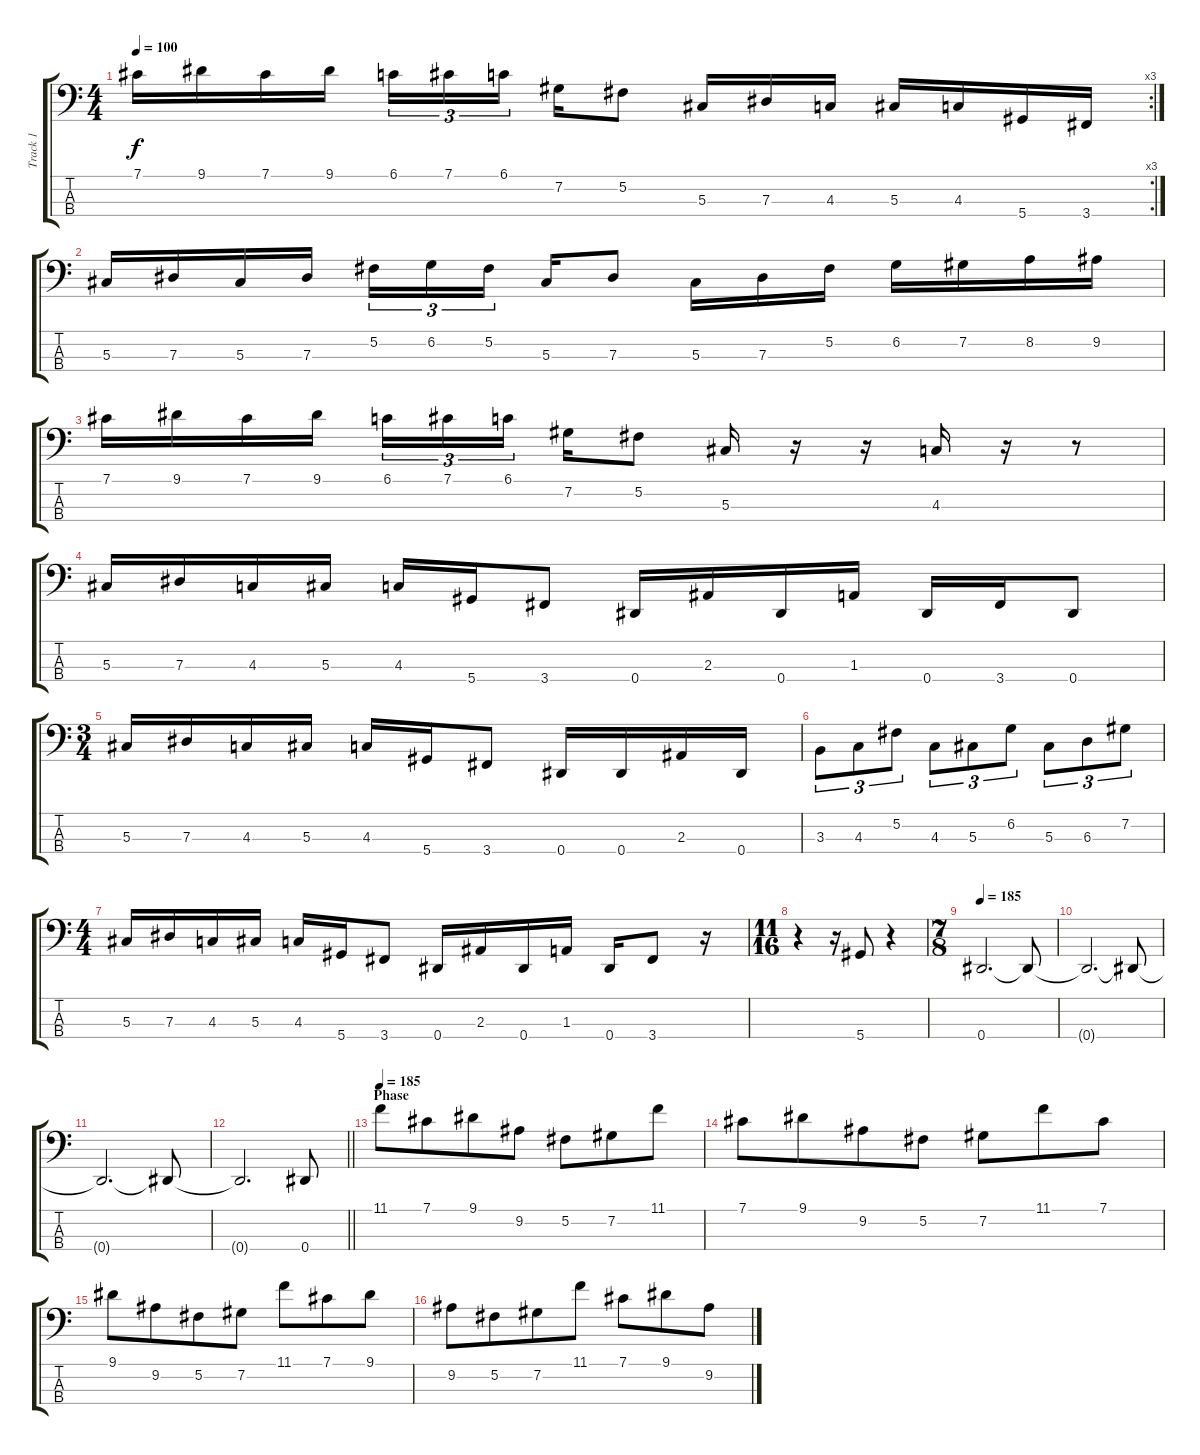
\track ("Track 1" "Track 1") {instrument electricbassfinger}
\staff {score tabs}
\tuning (Gb2 Db2 Ab1 Eb1) {hide}
\rc 3
\ts (4 4)
\tempo 100
\clef f4
\ks c
7.1.16{dy f} 9.1.16 7.1.16 9.1.16 6.1.16{tu (3 2)} 7.1.16{tu (3 2)} 6.1.16{tu (3 2) beam splitsecondary} 7.2.16 5.2.8 5.3.16 7.3.16 4.3.16 5.3.16 4.3.16 5.4.16 3.4.16 |
5.3.16 7.3.16 5.3.16 7.3.16 5.2.16{tu (3 2)} 6.2.16{tu (3 2)} 5.2.16{tu (3 2) beam splitsecondary} 5.3.16 7.3.8 5.3.16 7.3.16 5.2.16 6.2.16 7.2.16 8.2.16 9.2.16 |
7.1.16 9.1.16 7.1.16 9.1.16 6.1.16{tu (3 2)} 7.1.16{tu (3 2)} 6.1.16{tu (3 2) beam splitsecondary} 7.2.16 5.2.8 5.3.16 r.16 r.16 4.3.16 r.16 r.8 |
5.3.16 7.3.16 4.3.16 5.3.16 4.3.16 5.4.16 3.4.8 0.4.16 2.3.16 0.4.16 1.3.16 0.4.16 3.4.16 0.4.8 |
\ts (3 4)
5.3.16 7.3.16 4.3.16 5.3.16 4.3.16 5.4.16 3.4.8 0.4.16 0.4.16 2.3.16 0.4.16 |
3.3.8{tu (3 2)} 4.3.8{tu (3 2)} 5.2.8{tu (3 2)} 4.3.8{tu (3 2)} 5.3.8{tu (3 2)} 6.2.8{tu (3 2)} 5.3.8{tu (3 2)} 6.3.8{tu (3 2)} 7.2.8{tu (3 2)} |
\ts (4 4)
5.3.16 7.3.16 4.3.16 5.3.16 4.3.16 5.4.16 3.4.8 0.4.16 2.3.16 0.4.16 1.3.16 0.4.16 3.4.8 r.16 |
\ts (11 16)
r.4 r.16 5.4.8 r.4 |
\ts (7 8)
\tempo 185
0.4.2{d} 0.4{t}.8 |
0.4{t}.2{d} 0.4{t}.8 |
0.4{t}.2{d} 0.4{t}.8 |
\barLineRight lightlight
0.4{t}.2{d} 0.4.8 |
\section ("" "Phase")
\tempo 185
11.1.8 7.1.8 9.1.8 9.2.8 5.2.8 7.2.8 11.1.8 |
7.1.8 9.1.8 9.2.8 5.2.8 7.2.8 11.1.8 7.1.8 |
9.1.8 9.2.8 5.2.8 7.2.8 11.1.8 7.1.8 9.1.8 |
9.2.8 5.2.8 7.2.8 11.1.8 7.1.8 9.1.8 9.2.8
